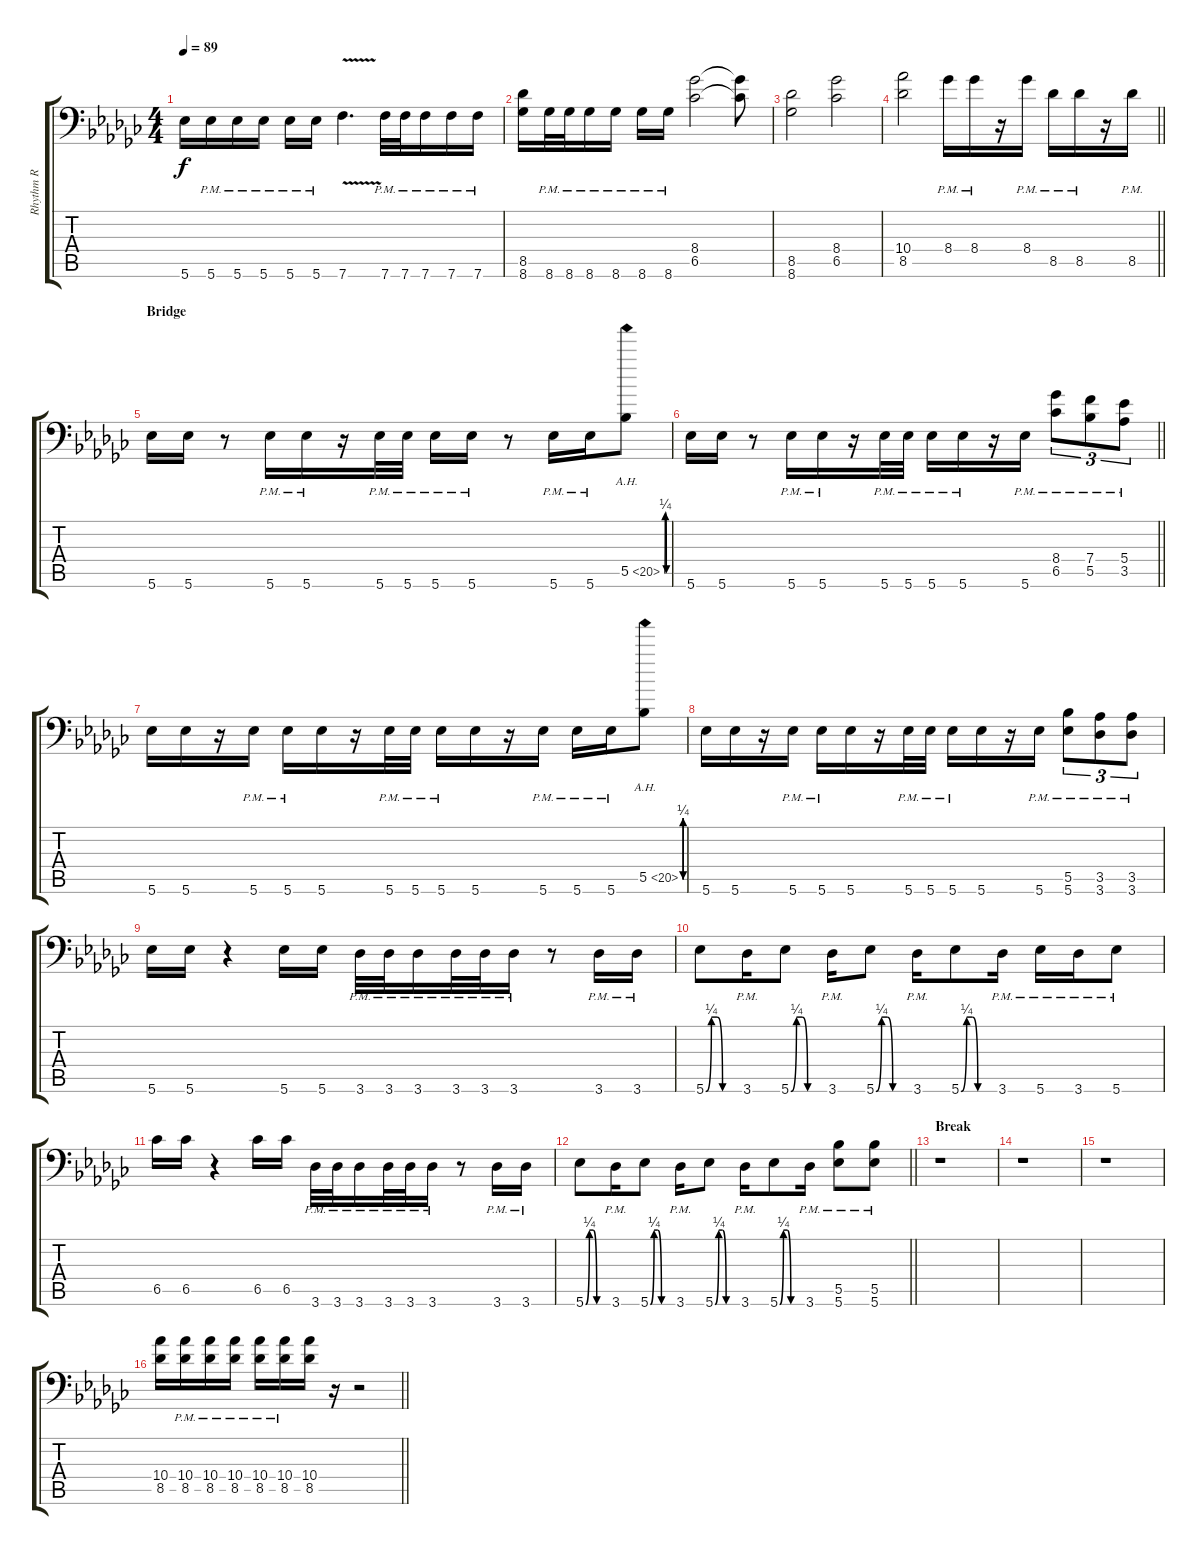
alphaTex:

\track ("Rhythm R" "Rhythm R") {instrument distortionguitar}
\staff {score tabs}
\tuning (C4 G3 Eb3 Bb2 F2 Bb1) {hide}
\ts (4 4)
\tempo 89
\clef f4
\ks ebminor
5.6.16{dy f} 5.6{pm}.16 5.6{pm}.16 5.6{pm}.16 5.6{pm}.16 5.6{pm}.16 7.6{v}.4{d} 7.6{pm}.32 7.6{pm}.32 7.6{pm}.16 7.6{pm}.16 7.6{pm}.16 |
(8.5 8.6).16 8.6{pm}.32 8.6{pm}.32 8.6{pm}.16 8.6{pm}.16 8.6{pm}.16 8.6{pm}.16 (8.4 6.5).2 (8.4{t} 6.5{t}).8 |
(8.5 8.6).2 (8.4 6.5).2 |
\barLineRight lightlight
(10.4 8.5).2 8.4{pm}.16 8.4{pm}.16 r.16 8.4{pm}.16 8.5{pm}.16 8.5{pm}.16 r.16 8.5{pm}.16 |
\section ("" "Bridge")
5.6.16 5.6.16 r.8 5.6{pm}.16 5.6{pm}.16 r.16 5.6{pm}.32 5.6{pm}.32 5.6{pm}.16 5.6{pm}.16 r.8 5.6{pm}.16 5.6{pm}.16 5.5{be (custom 0 0 10 1 20 1 30 0 60 0) ah 15}.8 |
\barLineRight lightlight
5.6.16 5.6.16 r.8 5.6{pm}.16 5.6{pm}.16 r.16 5.6{pm}.32 5.6{pm}.32 5.6{pm}.16 5.6{pm}.16 r.16 5.6{pm}.16 (8.4{pm} 6.5{pm}).8{tu (3 2)} (7.4{pm} 5.5{pm}).8{tu (3 2)} (5.4{pm} 3.5{pm}).8{tu (3 2)} |
5.6.16 5.6.16 r.16 5.6{pm}.16 5.6{pm}.16 5.6.16 r.16 5.6{pm}.32 5.6{pm}.32 5.6{pm}.16 5.6.16 r.16 5.6{pm}.16 5.6{pm}.16 5.6{pm}.16 5.5{be (custom 0 0 10 1 20 1 30 0 60 0) ah 15}.8 |
5.6.16 5.6.16 r.16 5.6{pm}.16 5.6{pm}.16 5.6.16 r.16 5.6{pm}.32 5.6{pm}.32 5.6{pm}.16 5.6.16 r.16 5.6{pm}.16 (5.5{pm} 5.6{pm}).8{tu (3 2)} (3.5{pm} 3.6{pm}).8{tu (3 2)} (3.5{pm} 3.6{pm}).8{tu (3 2)} |
5.6.16 5.6.16 r.4 5.6.16 5.6.16 3.6{pm}.32 3.6{pm}.32 3.6{pm}.16 3.6{pm}.32 3.6{pm}.32 3.6{pm}.16 r.8 3.6{pm}.16 3.6{pm}.16 |
5.6{be (custom 0 0 10 1 20 1 30 0 60 0)}.8 3.6{pm}.16 5.6{be (custom 0 0 10 1 20 1 30 0 60 0)}.8 3.6{pm}.16 5.6{be (custom 0 0 10 1 20 1 30 0 60 0)}.8 3.6{pm}.16 5.6{be (custom 0 0 10 1 20 1 30 0 60 0)}.8 3.6{pm}.16 5.6{pm}.16 3.6{pm}.16 5.6{pm}.8 |
6.5.16 6.5.16 r.4 6.5.16 6.5.16 3.6{pm}.32 3.6{pm}.32 3.6{pm}.16 3.6{pm}.32 3.6{pm}.32 3.6{pm}.16 r.8 3.6{pm}.16 3.6{pm}.16 |
\barLineRight lightlight
5.6{be (custom 0 0 10 1 20 1 30 0 60 0)}.8 3.6{pm}.16 5.6{be (custom 0 0 10 1 20 1 30 0 60 0)}.8 3.6{pm}.16 5.6{be (custom 0 0 10 1 20 1 30 0 60 0)}.8 3.6{pm}.16 5.6{be (custom 0 0 10 1 20 1 30 0 60 0)}.8 3.6{pm}.16 (5.5{pm} 5.6{pm}).8 (5.5{pm} 5.6{pm}).8 |
\section ("" "Break")
r.1 |
r.1 |
r.1 |
\barLineRight lightlight
(10.4 8.5).16 (10.4{pm} 8.5{pm}).16 (10.4{pm} 8.5{pm}).16 (10.4{pm} 8.5{pm}).16 (10.4{pm} 8.5{pm}).16 (10.4{pm} 8.5{pm}).16 (10.4 8.5).16 r.16 r.2
